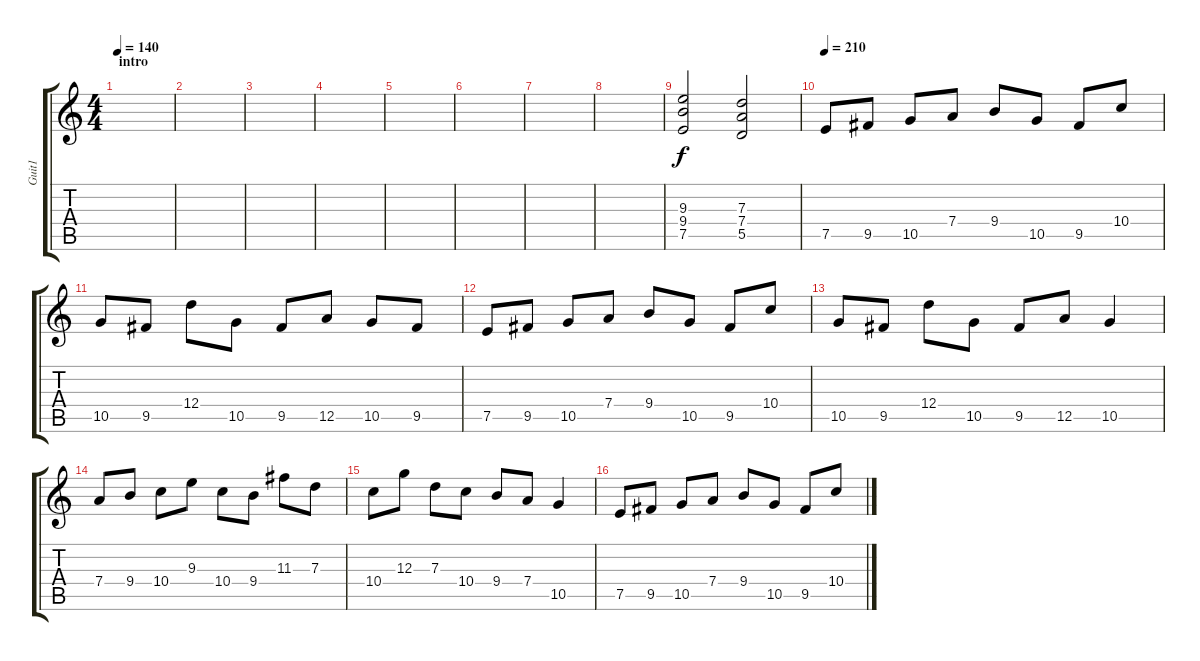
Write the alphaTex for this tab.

\track ("Guit1" "Guit1") {instrument overdrivenguitar}
\staff {score tabs}
\tuning (E4 B3 G3 D3 A2 E2) {hide}
\ts (4 4)
\section ("" "intro")
\tempo 140
\clef g2
\ks c
|
|
|
|
|
|
|
|
(9.3 9.4 7.5).2 (7.3 7.4 5.5).2 |
\tempo 210
7.5.8 9.5.8 10.5.8 7.4.8 9.4.8 10.5.8 9.5.8 10.4.8 |
10.5.8 9.5.8 12.4.8 10.5.8 9.5.8 12.5.8 10.5.8 9.5.8 |
7.5.8 9.5.8 10.5.8 7.4.8 9.4.8 10.5.8 9.5.8 10.4.8 |
10.5.8 9.5.8 12.4.8 10.5.8 9.5.8 12.5.8 10.5.4 |
7.4.8 9.4.8 10.4.8 9.3.8 10.4.8 9.4.8 11.3.8 7.3.8 |
10.4.8 12.3.8 7.3.8 10.4.8 9.4.8 7.4.8 10.5.4 |
7.5.8 9.5.8 10.5.8 7.4.8 9.4.8 10.5.8 9.5.8 10.4.8
